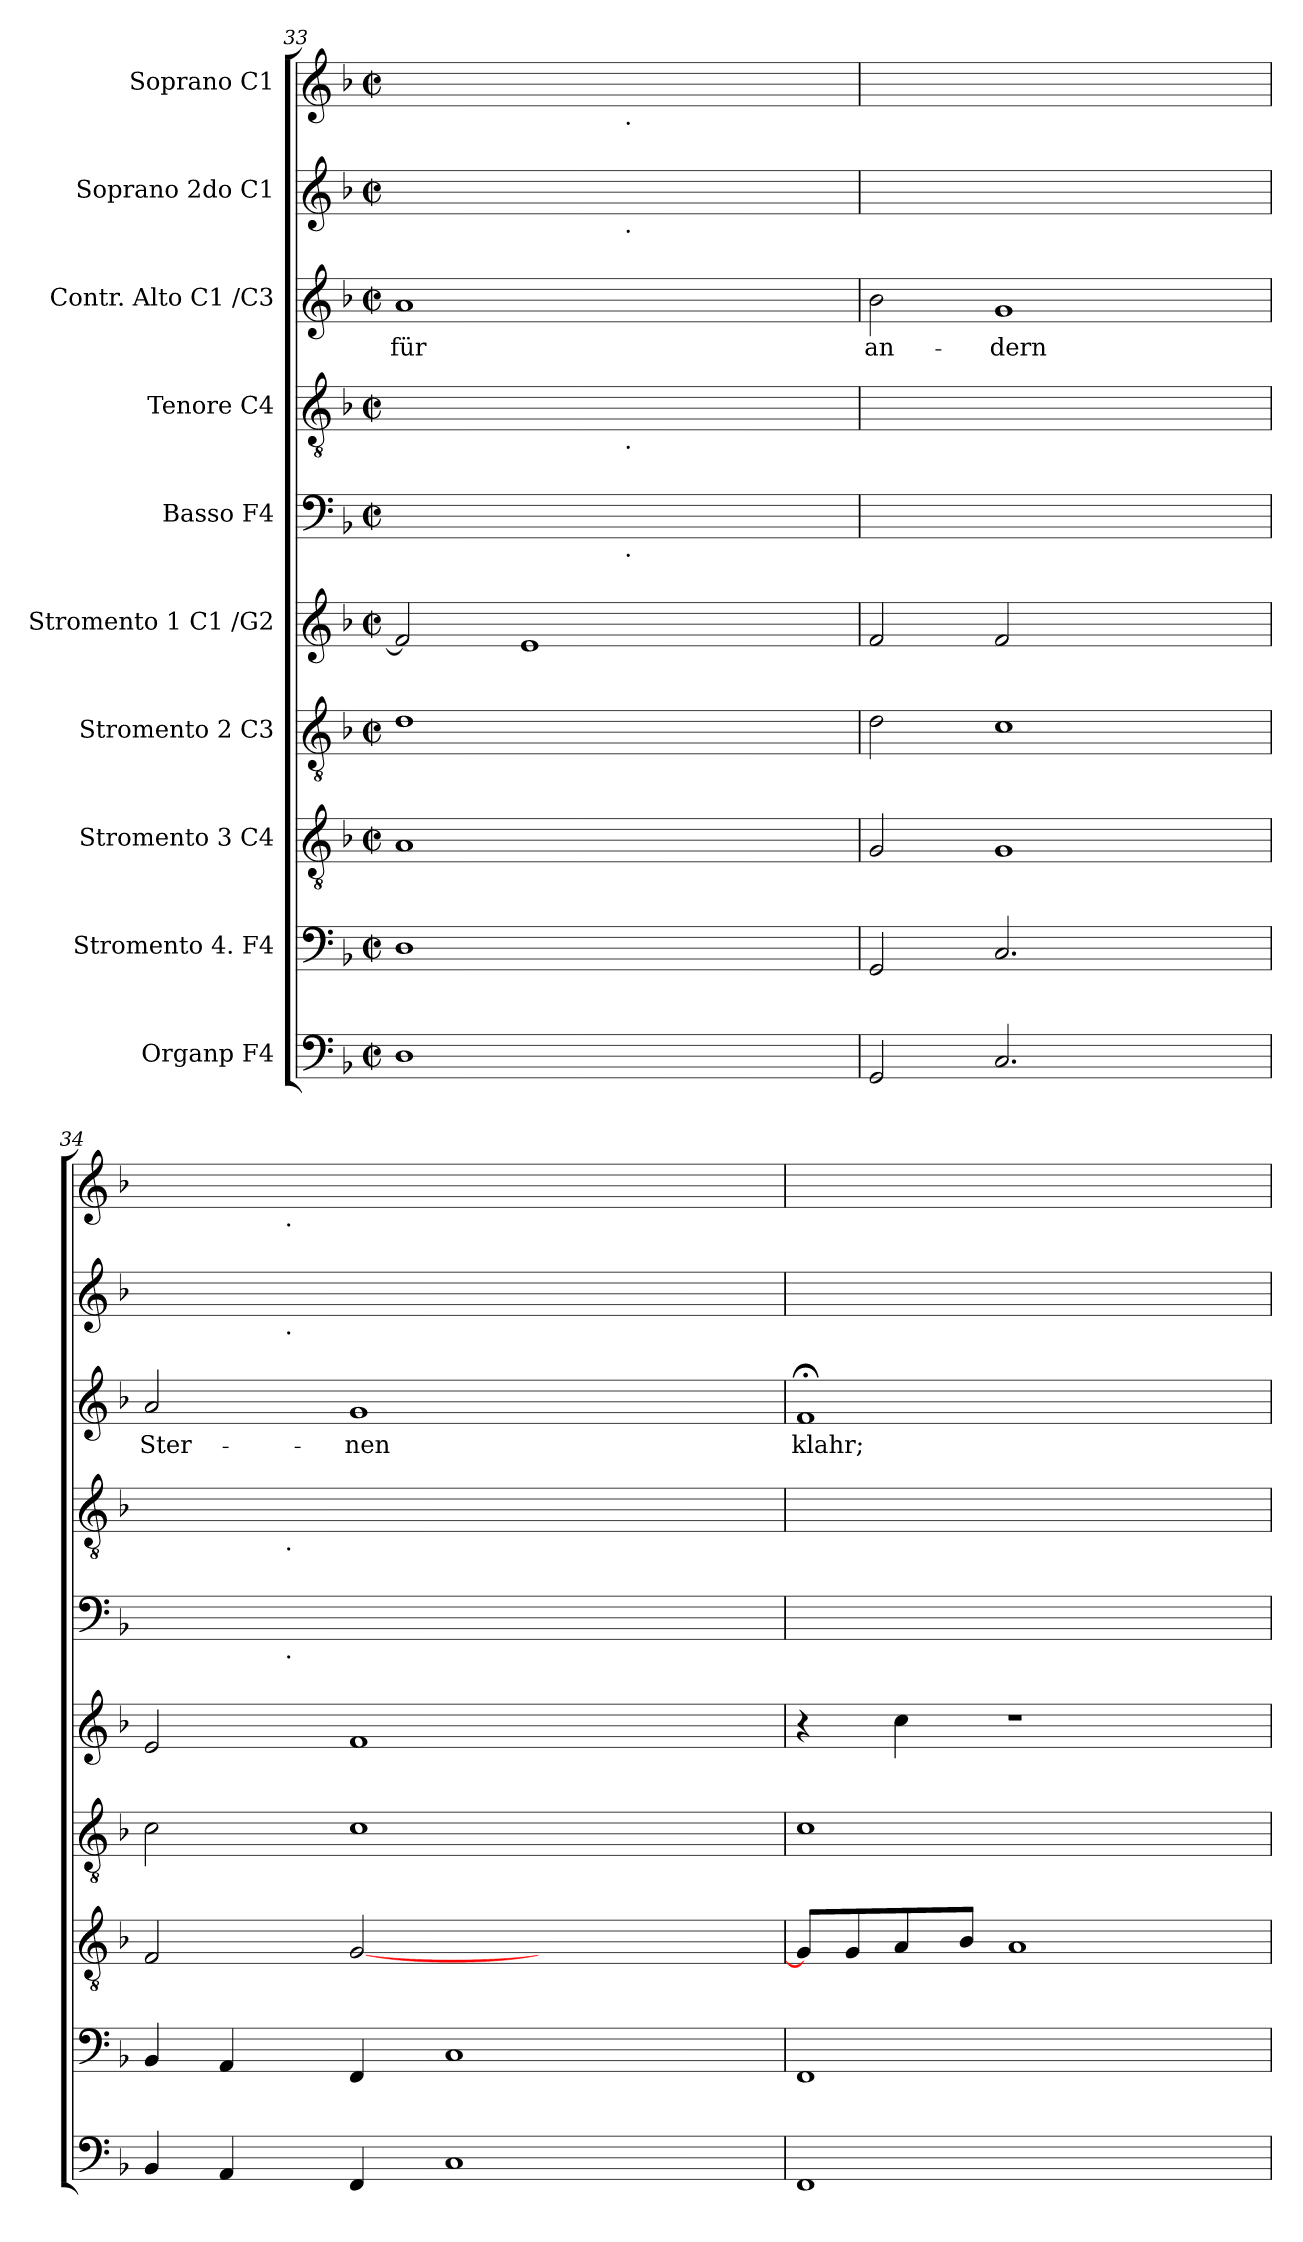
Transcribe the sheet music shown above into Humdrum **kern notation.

**kern	**kern	**kern	**kern	**kern	**kern	**kern	**kern	**text	**kern	**kern
*part10	*part9	*part8	*part7	*part6	*part5	*part4	*part3	*part3	*part2	*part1
*staff10	*staff9	*staff8	*staff7	*staff6	*staff5	*staff4	*staff3	*staff3	*staff2	*staff1
*I"Organp  F4	*I"Stromento 4.  F4	*I"Stromento 3  C4	*I"Stromento 2  C3	*I"Stromento 1  C1 /G2	*I"Basso  F4	*I"Tenore  C4	*I"Contr. Alto  C1 /C3	*	*I"Soprano 2do  C1	*I"Soprano  C1
*clefF4	*clefF4	*clefGv2	*clefGv2	*clefG2	*clefF4	*clefGv2	*clefG2	*	*clefG2	*clefG2
*k[b-]	*k[b-]	*k[b-]	*k[b-]	*k[b-]	*k[b-]	*k[b-]	*k[b-]	*	*k[b-]	*k[b-]
*F:	*F:	*F:	*F:	*F:	*F:	*F:	*F:	*	*F:	*F:
*M2/2	*M2/2	*M2/2	*M2/2	*M2/2	*M2/2	*M2/2	*M2/2	*	*M2/2	*M2/2
*met(c|)	*met(c|)	*met(c|)	*met(c|)	*met(c|)	*met(c|)	*met(c|)	*met(c|)	*	*met(c|)	*met(c|)
=33A	=33A	=33A	=33A	=33A	=33A	=33A	=33A	=33A	=33A	=33A
!	!	!	!	!	!	!	!	!LO:LY:b	!	!
1D	1D	1A	1d	2f/]	4ryy	4ryy	1a	für	4ryy	4ryy
.	.	.	.	.	4ryy	4ryy	.	.	4ryy	4ryy
.	.	.	.	1e	32ryy	32ryy	.	.	32ryy	32ryy
.	.	.	.	.	32ryy	32ryy	.	.	32ryy	32ryy
.	.	.	.	.	32ryy	32ryy	.	.	32ryy	32ryy
.	.	.	.	.	32ryy	32ryy	.	.	32ryy	32ryy
.	.	.	.	.	32ryy	32ryy	.	.	32ryy	32ryy
.	.	.	.	.	32ryy	32ryy	.	.	32ryy	32ryy
!	!	!	!	!	!	!	!	!	!	!LO:TX:b:t=.
!	!	!	!	!	!	!	!	!	!LO:TX:b:t=.	!
!	!	!	!	!	!	!LO:TX:b:t=.	!	!	!	!
!	!	!	!	!	!LO:TX:b:t=.	!	!	!	!	!
.	.	.	.	.	32ryy	32ryy	.	.	32ryy	32ryy
.	.	.	.	.	4ryy	4ryy	.	.	4ryy	4ryy
.	.	.	.	.	4ryy	4ryy	.	.	4ryy	4ryy
2ryy	2ryy	2ryy	2ryy	.	.	.	2ryy	.	.	.
.	.	.	.	.	4ryy	4ryy	.	.	4ryy	4ryy
.	.	.	.	.	32ryy	32ryy	.	.	32ryy	32ryy
=33B	=33B	=33B	=33B	=33B	=33B	=33B	=33B	=33B	=33B	=33B
!	!	!	!	!	!	!	!	!LO:LY:b	!	!
2GG/	2GG/	2G/	2d\	2f/	4ryy	4ryy	2b-\	an-	4ryy	4ryy
.	.	.	.	.	4ryy	4ryy	.	.	4ryy	4ryy
!	!	!	!	!	!	!	!	!LO:LY:b	!	!
2.C/	2.C/	1G	1c	2f/	32ryy	32ryy	1g	-dern	32ryy	32ryy
.	.	.	.	.	4ryy	4ryy	.	.	4ryy	4ryy
.	.	.	.	.	4ryy	4ryy	.	.	4ryy	4ryy
.	.	.	.	2ryy	.	.	.	.	.	.
.	.	.	.	.	4...ryy	4...ryy	.	.	4...ryy	4...ryy
4ryy	4ryy	.	.	.	.	.	.	.	.	.
=34A	=34A	=34A	=34A	=34A	=34A	=34A	=34A	=34A	=34A	=34A
!	!	!	!	!	!	!	!	!LO:LY:b	!	!
4BB-/	4BB-/	2F/	2c\	2e/	4ryy	4ryy	2a/	Ster-	4ryy	4ryy
4AA/	4AA/	.	.	.	16ryy	16ryy	.	.	16ryy	16ryy
.	.	.	.	.	16ryy	16ryy	.	.	16ryy	16ryy
!	!	!	!	!	!	!	!	!	!	!LO:TX:b:t=.
!	!	!	!	!	!	!	!	!	!LO:TX:b:t=.	!
!	!	!	!	!	!	!LO:TX:b:t=.	!	!	!	!
!	!	!	!	!	!LO:TX:b:t=.	!	!	!	!	!
.	.	.	.	.	16ryy	16ryy	.	.	16ryy	16ryy
.	.	.	.	.	4ryy	4ryy	.	.	4ryy	4ryy
!	!	!	!	!	!	!	!	!LO:LY:b	!	!
4FF/	4FF/	[2G/	1c	1f	.	.	1g	-nen	.	.
.	.	.	.	.	4ryy	4ryy	.	.	4ryy	4ryy
1C	1C	.	.	.	.	.	.	.	.	.
.	.	.	.	.	4ryy	4ryy	.	.	4ryy	4ryy
.	.	2.ryy	.	.	.	.	.	.	.	.
.	.	.	.	.	2ryy	2ryy	.	.	2ryy	2ryy
.	.	.	4ryy	4ryy	.	.	4ryy	.	.	.
.	.	.	.	.	16ryy	16ryy	.	.	16ryy	16ryy
!!LO:LB:g=z
=35A	=35A	=35A	=35A	=35A	=35A	=35A	=35A	=35A	=35A	=35A
!	!	!	!	!	!	!	!	!LO:LY:b	!	!
1FF	1FF	8G/L]	1c	4r	4ryy	4ryy	1f;<	klahr;	4ryy	4ryy
.	.	8G/	.	.	.	.	.	.	.	.
.	.	8A/	.	4cc\	16ryy	16ryy	.	.	16ryy	16ryy
.	.	.	.	.	1ryy	1ryy	.	.	1ryy	1ryy
.	.	8B-/J	.	.	.	.	.	.	.	.
.	.	1A	.	1r	.	.	.	.	.	.
2ryy	2ryy	.	2ryy	.	.	.	2ryy	.	.	.
.	.	.	.	.	8.ryy	8.ryy	.	.	8.ryy	8.ryy
=	=	=	=	=	=	=	=	=	=	=
*-	*-	*-	*-	*-	*-	*-	*-	*-	*-	*-
